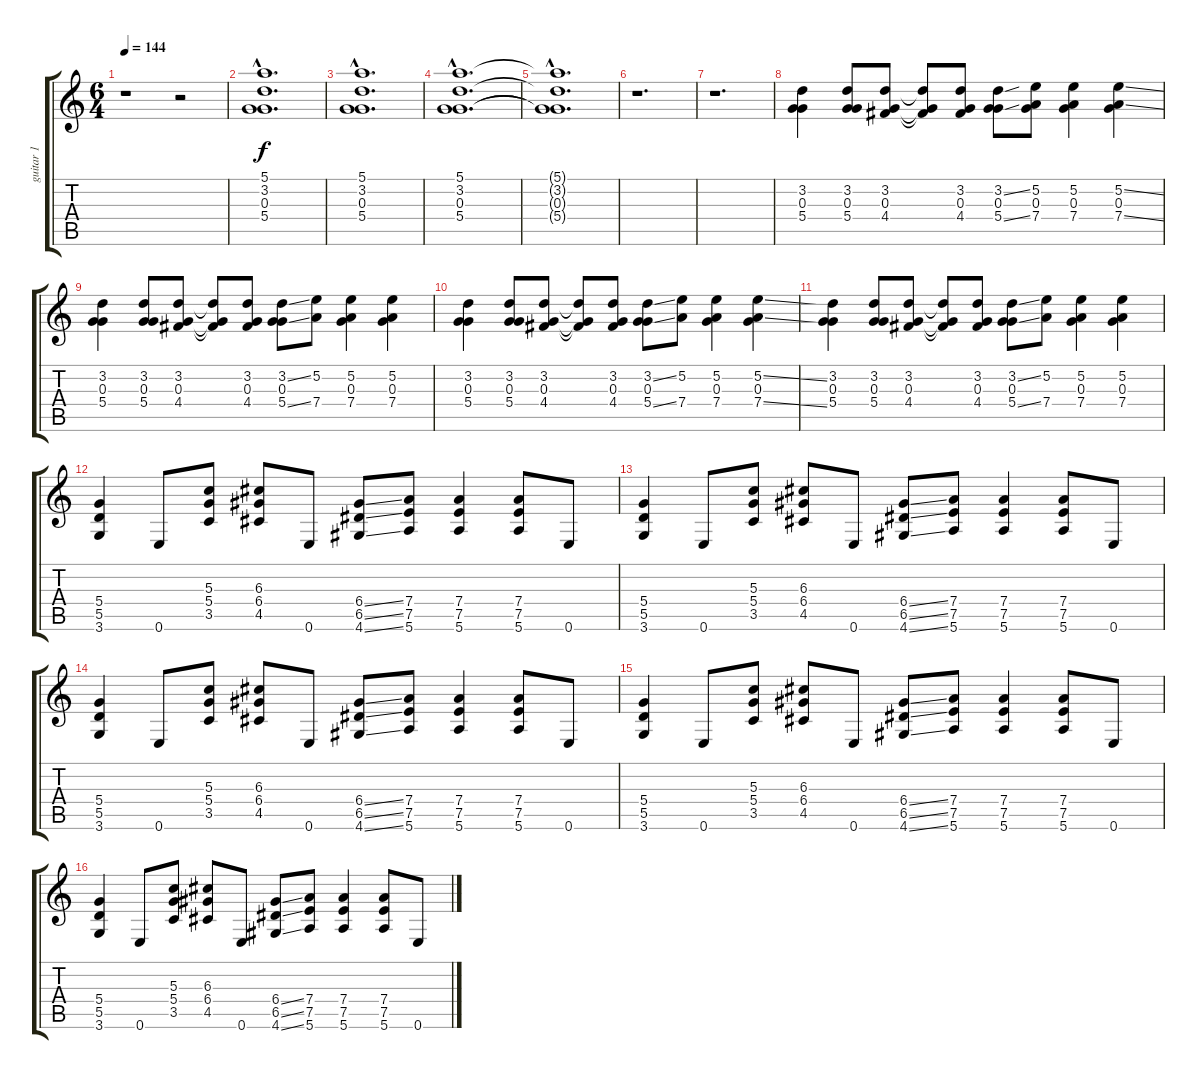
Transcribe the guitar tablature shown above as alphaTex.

\track ("guitar 1" "guitar 1") {instrument overdrivenguitar}
\staff {score tabs}
\tuning (E4 B3 G3 D3 A2 E2) {hide}
\ts (6 4)
\tempo 144
\clef g2
\ks c
r.1{dy f instrument overdrivenguitar} r.2 |
(5.1{hac} 3.2{hac} 0.3{hac} 5.4{hac}).1{d} |
(5.1{hac} 3.2{hac} 0.3{hac} 5.4{hac}).1{d} |
(5.1{hac} 3.2{hac} 0.3{hac} 5.4{hac}).1{d} |
(5.1{hac t} 3.2{hac t} 0.3{hac t} 5.4{hac t}).1{d} |
r.1{d} |
r.1{d} |
(3.2 0.3 5.4).4 (3.2 0.3 5.4).8 (3.2 0.3 4.4).8 (3.2{t} 0.3{t} 4.4{t}).8 (3.2 0.3 4.4).8 (3.2{ss} 0.3 5.4{ss}).8 (5.2 0.3 7.4).8 (5.2 0.3 7.4).4 (5.2{ss} 0.3 7.4{ss}).4 |
(3.2 0.3 5.4).4 (3.2 0.3 5.4).8 (3.2 0.3 4.4).8 (3.2{t} 0.3{t} 4.4{t}).8 (3.2 0.3 4.4).8 (3.2{ss} 0.3 5.4{ss}).8 (5.2 7.4).8 (5.2 0.3 7.4).4 (5.2 0.3 7.4).4 |
(3.2 0.3 5.4).4 (3.2 0.3 5.4).8 (3.2 0.3 4.4).8 (3.2{t} 0.3{t} 4.4{t}).8 (3.2 0.3 4.4).8 (3.2{ss} 0.3 5.4{ss}).8 (5.2 7.4).8 (5.2 0.3 7.4).4 (5.2{ss} 0.3 7.4{ss}).4 |
(3.2 0.3 5.4).4 (3.2 0.3 5.4).8 (3.2 0.3 4.4).8 (3.2{t} 0.3{t} 4.4{t}).8 (3.2 0.3 4.4).8 (3.2{ss} 0.3 5.4{ss}).8 (5.2 7.4).8 (5.2 0.3 7.4).4 (5.2 0.3 7.4).4 |
(5.4 5.5 3.6).4 0.6.8 (5.3 5.4 3.5).8 (6.3 6.4 4.5).8 0.6.8 (6.4{ss} 6.5{ss} 4.6{ss}).8 (7.4 7.5 5.6).8 (7.4 7.5 5.6).4 (7.4 7.5 5.6).8 0.6.8 |
(5.4 5.5 3.6).4 0.6.8 (5.3 5.4 3.5).8 (6.3 6.4 4.5).8 0.6.8 (6.4{ss} 6.5{ss} 4.6{ss}).8 (7.4 7.5 5.6).8 (7.4 7.5 5.6).4 (7.4 7.5 5.6).8 0.6.8 |
(5.4 5.5 3.6).4 0.6.8 (5.3 5.4 3.5).8 (6.3 6.4 4.5).8 0.6.8 (6.4{ss} 6.5{ss} 4.6{ss}).8 (7.4 7.5 5.6).8 (7.4 7.5 5.6).4 (7.4 7.5 5.6).8 0.6.8 |
(5.4 5.5 3.6).4 0.6.8 (5.3 5.4 3.5).8 (6.3 6.4 4.5).8 0.6.8 (6.4{ss} 6.5{ss} 4.6{ss}).8 (7.4 7.5 5.6).8 (7.4 7.5 5.6).4 (7.4 7.5 5.6).8 0.6.8 |
(5.4 5.5 3.6).4 0.6.8 (5.3 5.4 3.5).8 (6.3 6.4 4.5).8 0.6.8 (6.4{ss} 6.5{ss} 4.6{ss}).8 (7.4 7.5 5.6).8 (7.4 7.5 5.6).4 (7.4 7.5 5.6).8 0.6.8
